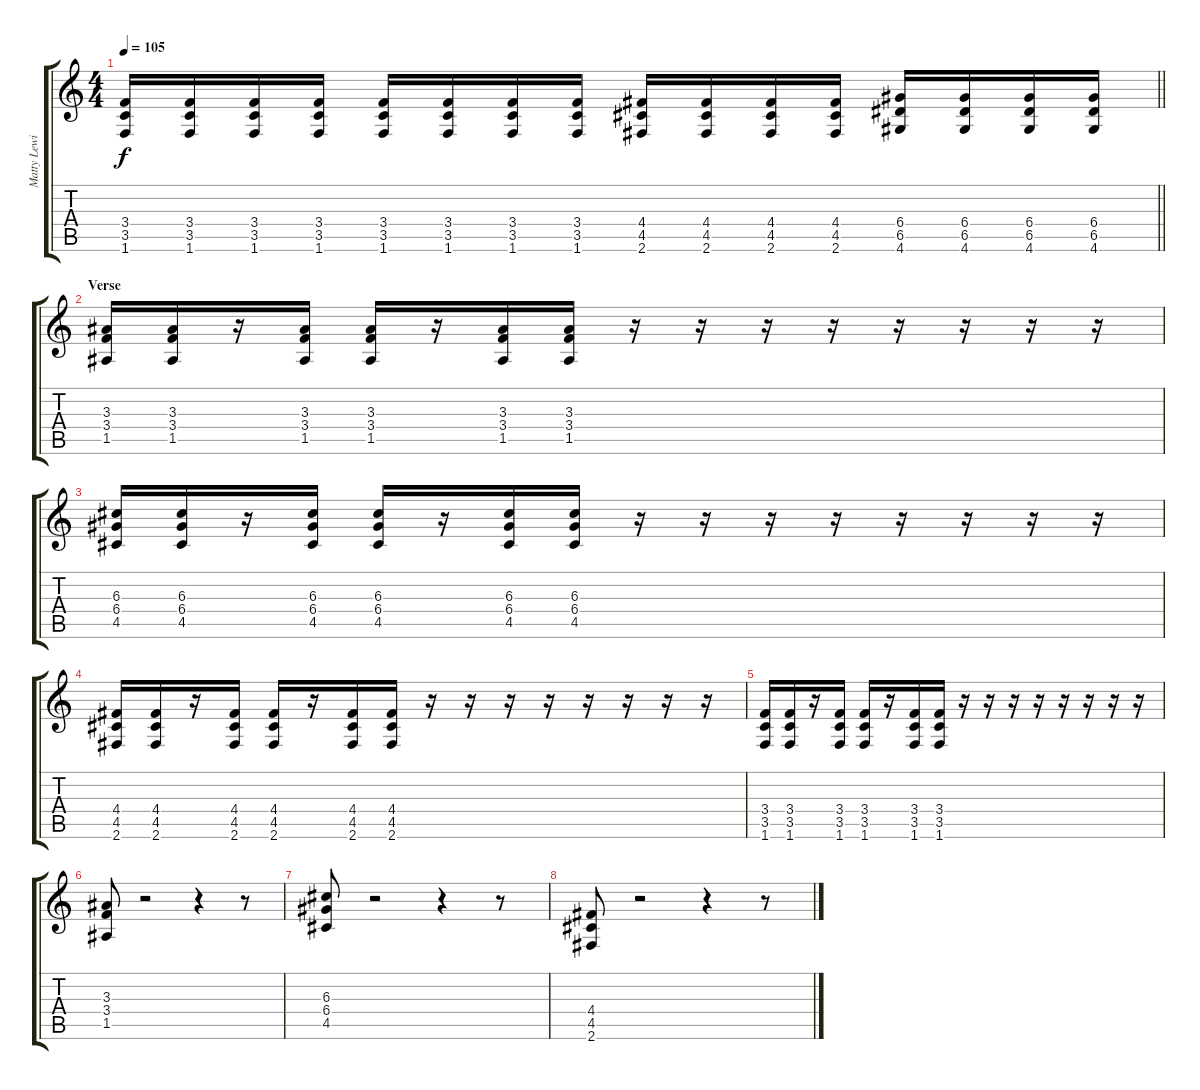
\track ("Matty Lewis" "Matty Lewi") {instrument distortionguitar}
\staff {score tabs}
\tuning (E4 B3 G3 D3 A2 E2) {hide}
\ts (4 4)
\tempo 105
\clef g2
\barLineRight lightlight
\ks c
(3.4 3.5 1.6).16{dy f} (3.4 3.5 1.6).16 (3.4 3.5 1.6).16 (3.4 3.5 1.6).16 (3.4 3.5 1.6).16 (3.4 3.5 1.6).16 (3.4 3.5 1.6).16 (3.4 3.5 1.6).16 (4.4 4.5 2.6).16 (4.4 4.5 2.6).16 (4.4 4.5 2.6).16 (4.4 4.5 2.6).16 (6.4 6.5 4.6).16 (6.4 6.5 4.6).16 (6.4 6.5 4.6).16 (6.4 6.5 4.6).16 |
\section ("" "Verse")
(3.3 3.4 1.5).16 (3.3 3.4 1.5).16 r.16 (3.3 3.4 1.5).16 (3.3 3.4 1.5).16 r.16 (3.3 3.4 1.5).16 (3.3 3.4 1.5).16 r.16 r.16 r.16 r.16 r.16 r.16 r.16 r.16 |
(6.3 6.4 4.5).16 (6.3 6.4 4.5).16 r.16 (6.3 6.4 4.5).16 (6.3 6.4 4.5).16 r.16 (6.3 6.4 4.5).16 (6.3 6.4 4.5).16 r.16 r.16 r.16 r.16 r.16 r.16 r.16 r.16 |
(4.4 4.5 2.6).16 (4.4 4.5 2.6).16 r.16 (4.4 4.5 2.6).16 (4.4 4.5 2.6).16 r.16 (4.4 4.5 2.6).16 (4.4 4.5 2.6).16 r.16 r.16 r.16 r.16 r.16 r.16 r.16 r.16 |
(3.4 3.5 1.6).16 (3.4 3.5 1.6).16 r.16 (3.4 3.5 1.6).16 (3.4 3.5 1.6).16 r.16 (3.4 3.5 1.6).16 (3.4 3.5 1.6).16 r.16 r.16 r.16 r.16 r.16 r.16 r.16 r.16 |
(3.3 3.4 1.5).8 r.2 r.4 r.8 |
(6.3 6.4 4.5).8 r.2 r.4 r.8 |
(4.4 4.5 2.6).8 r.2 r.4 r.8
